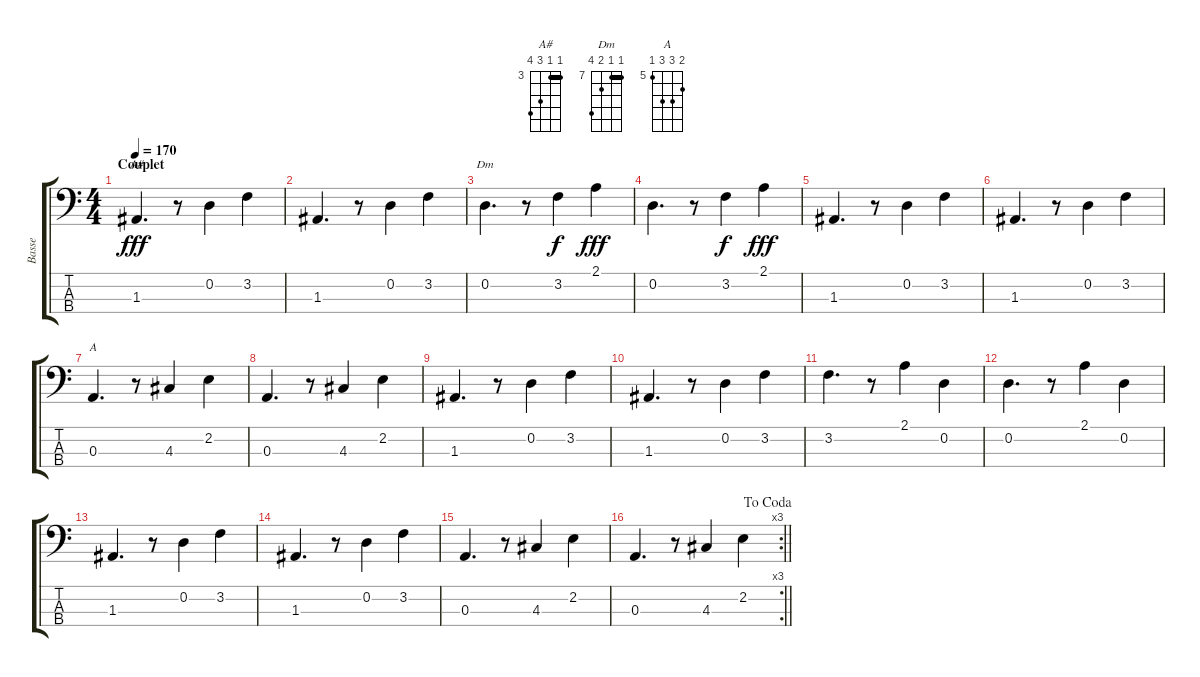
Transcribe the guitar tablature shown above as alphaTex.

\track ("Basse" "Basse") {instrument electricbassfinger}
\staff {score tabs}
\tuning (G2 D2 A1 E1) {hide}
\chord ("A#" 3 3 5 6) {firstfret 3 barre 3}
\chord ("Dm" 7 7 8 10) {firstfret 7 barre 7}
\chord ("A" 6 7 7 5) {firstfret 5}
\ts (4 4)
\section ("" "Couplet ")
\tempo 170
\clef f4
\ks c
1.3.4{d ch "A#" dy fff} r.8 0.2.4 3.2.4 |
1.3.4{d} r.8 0.2.4 3.2.4 |
0.2.4{d ch "Dm"} r.8 3.2.4{dy f} 2.1.4{dy fff} |
0.2.4{d} r.8 3.2.4{dy f} 2.1.4{dy fff} |
1.3.4{d} r.8 0.2.4 3.2.4 |
1.3.4{d} r.8 0.2.4 3.2.4 |
0.3.4{d ch "A"} r.8 4.3.4 2.2.4 |
0.3.4{d} r.8 4.3.4 2.2.4 |
1.3.4{d} r.8 0.2.4 3.2.4 |
1.3.4{d} r.8 0.2.4 3.2.4 |
3.2.4{d} r.8 2.1.4 0.2.4 |
0.2.4{d} r.8 2.1.4 0.2.4 |
1.3.4{d} r.8 0.2.4 3.2.4 |
1.3.4{d} r.8 0.2.4 3.2.4 |
0.3.4{d} r.8 4.3.4 2.2.4 |
\rc 3
\jump dacoda
\barLineRight lightlight
0.3.4{d} r.8 4.3.4 2.2.4
